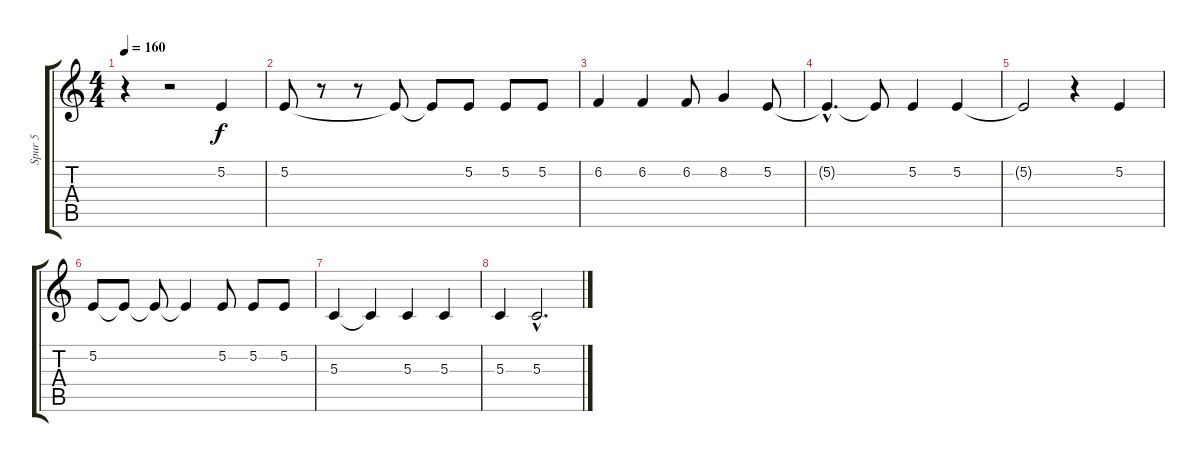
\track ("Spur 5" "Spur 5") {instrument bassoon}
\staff {score tabs}
\tuning (E4 B3 G3 D3 A2 E2) {hide}
\ts (4 4)
\tempo 160
\clef g2
\ks c
r.4{dy f volume 14} r.2 5.2.4 |
5.2.8 r.8 r.8 5.2{t}.8 5.2{t}.8 5.2.8 5.2.8 5.2.8 |
6.2.4 6.2.4 6.2.8 8.2.4 5.2.8 |
5.2{hac t}.4{d} 5.2{t}.8 5.2.4 5.2.4 |
5.2{t}.2 r.4 5.2.4 |
5.2.8 5.2{t}.8 5.2{t}.8 5.2{t}.4 5.2.8 5.2.8 5.2.8 |
5.3.4 5.3{t}.4 5.3.4 5.3.4 |
5.3.4 5.3{hac}.2{d}
